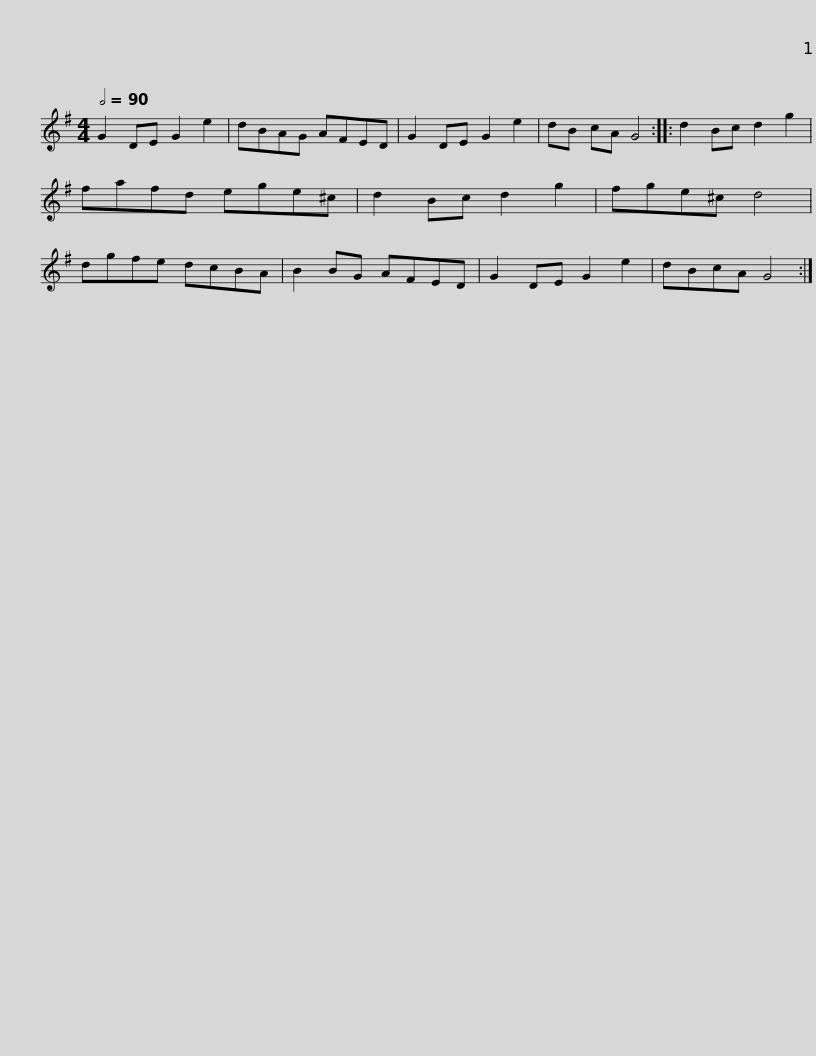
X:1
L:1/8
Q:1/2=90
M:4/4
I:linebreak $
K:G
V:1 treble
V:1
 G2 DE G2 e2 | dBAG AFED | G2 DE G2 e2 | dB cA G4 ::$ d2 Bc d2 g2 | %5
 fafd ege^c | d2 Bc d2 g2 | fge^c d4 |$ dgfe dcBA | B2 BG AFED | %10
 G2 DE G2 e2 | dBcA G4 :| %12
